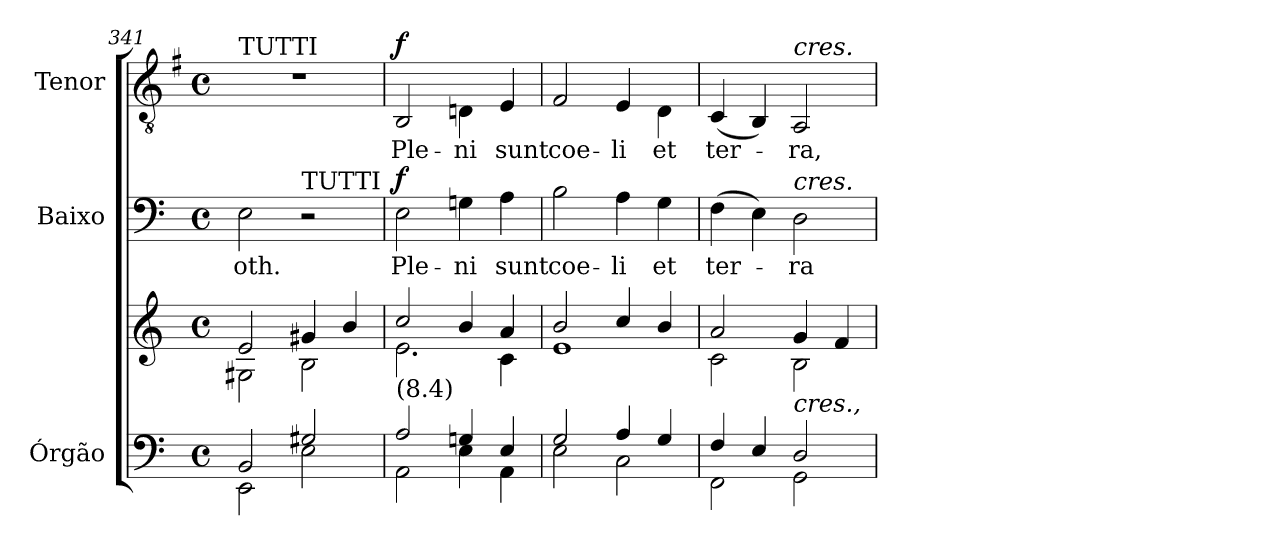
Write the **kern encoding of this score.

**kern	**kern	**kern	**text	**dynam	**kern	**text	**dynam
*part3	*part3	*part2	*part2	*part2	*part1	*part1	*part1
*staff4	*staff3	*staff2	*staff2	*staff2	*staff1	*staff1	*staff1
*I"Órgão	*	*I"Baixo	*	*	*I"Tenor	*	*
*I'Órg.	*	*	*	*	*I'Tr.	*	*
*clefF4	*clefG2	*clefF4	*	*	*clefGv2	*	*
*	*	*	*	*	*ITrd4c7	*	*
*k[]	*k[]	*k[]	*	*	*k[]	*	*
*C:	*C:	*C:	*	*	*C:	*	*
*M4/4	*M4/4	*M4/4	*	*	*M4/4	*	*
*met(c)	*met(c)	*met(c)	*	*	*met(c)	*	*
=341	=341	=341	=341	=341	=341	=341	=341
*^	*^	*	*	*	*	*	*
!	!	!	!	!	!	!	!LO:TX:a:t=TUTTI	!	!
!	!	!	!	!	!LO:LY:b:color=#000000	!	!	!	!
2BBi/	2EEi\	2ei/	2G#Xi\	2Ei\	-oth.	.	1r	.	.
!	!	!	!	!LO:TX:a:t=TUTTI	!	!	!	!	!
2G#Xi/	2Ei\	4g#Xi/	2Bi\	2r	.	.	.	.	.
.	.	4bi/	.	.	.	.	.	.	.
=342	=342	=342	=342	=342	=342	=342	=342	=342	=342
!	!	!	!	!	!LO:LY:b:color=#000000	!	!	!	!
!	!	!LO:TX:b:t=(8.4)	!	!	!	!	!	!	!
!	!	!	!	!	!	!	!	!LO:LY:b:color=#000000	!
2Ai/	2AAi\	2cci/	2.ei\	2Ei\	Ple-	f	2EEi/	Ple-	f
!	!	!	!	!	!LO:LY:b:color=#000000	!	!	!	!
!	!	!	!	!	!	!	!	!LO:LY:b:color=#000000	!
4Gni/	4Ei\	4bi/	.	4Gni\	-ni	.	4GGni\	-ni	.
!	!	!	!	!	!LO:LY:b:color=#000000	!	!	!	!
!	!	!	!	!	!	!	!	!LO:LY:b:color=#000000	!
4Ei/	4AAi\	4ai/	4ci\	4Ai\	sunt	.	4AAi/	sunt	.
=343	=343	=343	=343	=343	=343	=343	=343	=343	=343
!	!	!	!	!	!LO:LY:b:color=#000000	!	!	!	!
!	!	!	!	!	!	!	!	!LO:LY:b:color=#000000	!
2Gi/	2Ei\	2bi/	1ei	2Bi\	coe-	.	2BBi/	coe-	.
!	!	!	!	!	!LO:LY:b:color=#000000	!	!	!	!
!	!	!	!	!	!	!	!	!LO:LY:b:color=#000000	!
4Ai/	2Ci\	4cci/	.	4Ai\	-li	.	4AAi/	-li	.
!	!	!	!	!	!LO:LY:b:color=#000000	!	!	!	!
!	!	!	!	!	!	!	!	!LO:LY:b:color=#000000	!
4Gi/	.	4bi/	.	4Gi\	et	.	4GGi\	et	.
=344	=344	=344	=344	=344	=344	=344	=344	=344	=344
!	!	!	!	!	!LO:LY:b:color=#000000	!	!	!	!
!	!	!	!	!	!	!	!	!LO:LY:b:color=#000000	!
4Fi/	2FFi\	2ai/	2ci\	(4Fi\	ter-	.	(4FFi/	ter-	.
4Ei/	.	.	.	4Ei\)	.	.	4EEi/)	.	.
!	!	!	!	!	!LO:LY:b:color=#000000	!	!	!	!
!	!	!	!	!	!	!	!LO:TX:a:i:t=cres.	!	!
!	!	!	!	!LO:TX:a:i:t=cres.	!	!	!	!	!
!LO:TX:a:i:t=cres.,	!	!	!	!	!	!	!	!	!
!	!	!	!	!	!	!	!	!LO:LY:b:color=#000000	!
2Di/	2GGi\	4gi/	2Bi\	2Di\	-ra	.	2DDi/	-ra,	.
.	.	4fi/	.	.	.	.	.	.	.
*v	*v	*	*	*	*	*	*	*	*
*	*v	*v	*	*	*	*	*	*
=	=	=	=	=	=	=	=
*-	*-	*-	*-	*-	*-	*-	*-
